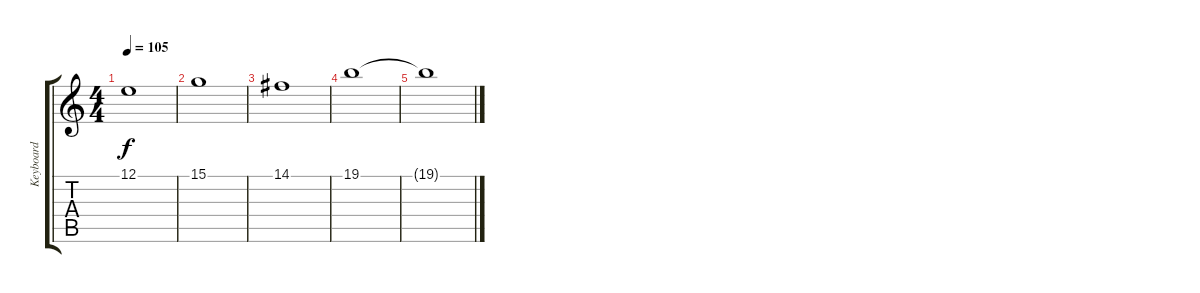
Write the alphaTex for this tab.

\track ("Keyboard" "Keyboard") {instrument panflute}
\staff {score tabs}
\tuning (E4 B3 G3 D3 A2 E2) {hide}
\ts (4 4)
\tempo 105
\clef g2
\ks c
12.1.1{dy f instrument stringensemble1} |
15.1.1{instrument stringensemble1} |
14.1.1{instrument stringensemble1} |
19.1.1{instrument stringensemble1} |
19.1{t}.1
